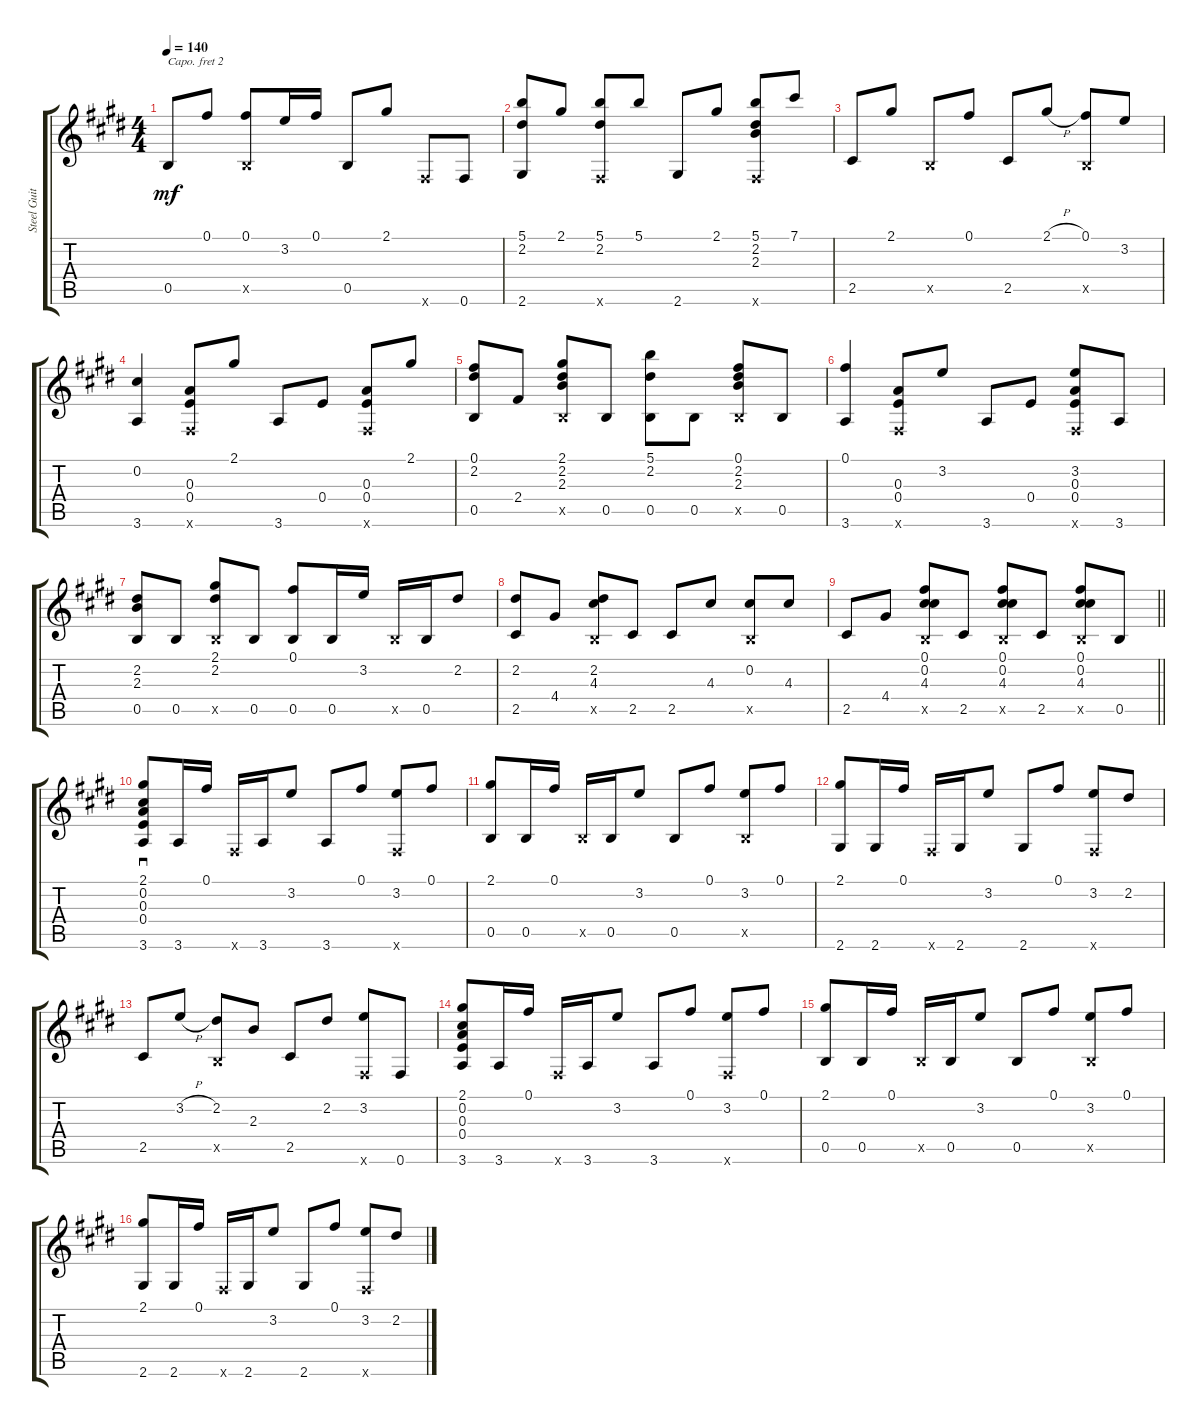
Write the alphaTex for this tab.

\track ("Steel Guitar" "Steel Guit") {instrument acousticguitarsteel}
\staff {score tabs}
\capo 2
\tuning (E4 B3 G3 D3 A2 E2) {hide}
\ts (4 4)
\tempo 140
\clef g2
\ks e
0.5.8{dy mf} 0.1.8 (0.1 0.5{x}).8 3.2.16 0.1.16 0.5.8 2.1.8 0.6{x}.8 0.6.8 |
(5.1 2.2 2.6).8 2.1.8 (5.1 2.2 0.6{x}).8 5.1.8 2.6.8 2.1.8 (5.1 2.2 2.3 0.6{x}).8 7.1.8 |
2.5.8 2.1.8 0.5{x}.8 0.1.8 2.5.8 2.1{h}.8 (0.1 0.5{x}).8 3.2.8 |
(0.2 3.6).4 (0.3 0.4 0.6{x}).8 2.1.8 3.6.8 0.4.8 (0.3 0.4 0.6{x}).8 2.1.8 |
(0.1 2.2 0.5).8 2.4.8 (2.1 2.2 2.3 0.5{x}).8 0.5.8 (5.1 2.2 0.5).8 0.5.8 (0.1 2.2 2.3 0.5{x}).8 0.5.8 |
(0.1 3.6).4 (0.3 0.4 0.6{x}).8 3.2.8 3.6.8 0.4.8 (3.2 0.3 0.4 0.6{x}).8 3.6.8 |
(2.2 2.3 0.5).8 0.5.8 (2.1 2.2 0.5{x}).8 0.5.8 (0.1 0.5).8 0.5.16 3.2.16 0.5{x}.16 0.5.16 2.2.8 |
(2.2 2.5).8 4.4.8 (2.2 4.3 0.5{x}).8 2.5.8 2.5.8 4.3.8 (0.2 0.5{x}).8 4.3.8 |
\barLineRight lightlight
2.5.8 4.4.8 (0.1 0.2 4.3 0.5{x}).8 2.5.8 (0.1 0.2 4.3 0.5{x}).8 2.5.8 (0.1 0.2 4.3 0.5{x}).8 0.5.8 |
(2.1 0.2 0.3 0.4 3.6).8{sd} 3.6.16 0.1.16 0.6{x}.16 3.6.16 3.2.8 3.6.8 0.1.8 (3.2 0.6{x}).8 0.1.8 |
(2.1 0.5).8 0.5.16 0.1.16 0.5{x}.16 0.5.16 3.2.8 0.5.8 0.1.8 (3.2 0.5{x}).8 0.1.8 |
(2.1 2.6).8 2.6.16 0.1.16 0.6{x}.16 2.6.16 3.2.8 2.6.8 0.1.8 (3.2 0.6{x}).8 2.2.8 |
2.5.8 3.2{h}.8 (2.2 0.5{x}).8 2.3.8 2.5.8 2.2.8 (3.2 0.6{x}).8 0.6.8 |
(2.1 0.2 0.3 0.4 3.6).8 3.6.16 0.1.16 0.6{x}.16 3.6.16 3.2.8 3.6.8 0.1.8 (3.2 0.6{x}).8 0.1.8 |
(2.1 0.5).8 0.5.16 0.1.16 0.5{x}.16 0.5.16 3.2.8 0.5.8 0.1.8 (3.2 0.5{x}).8 0.1.8 |
(2.1 2.6).8 2.6.16 0.1.16 0.6{x}.16 2.6.16 3.2.8 2.6.8 0.1.8 (3.2 0.6{x}).8 2.2.8
